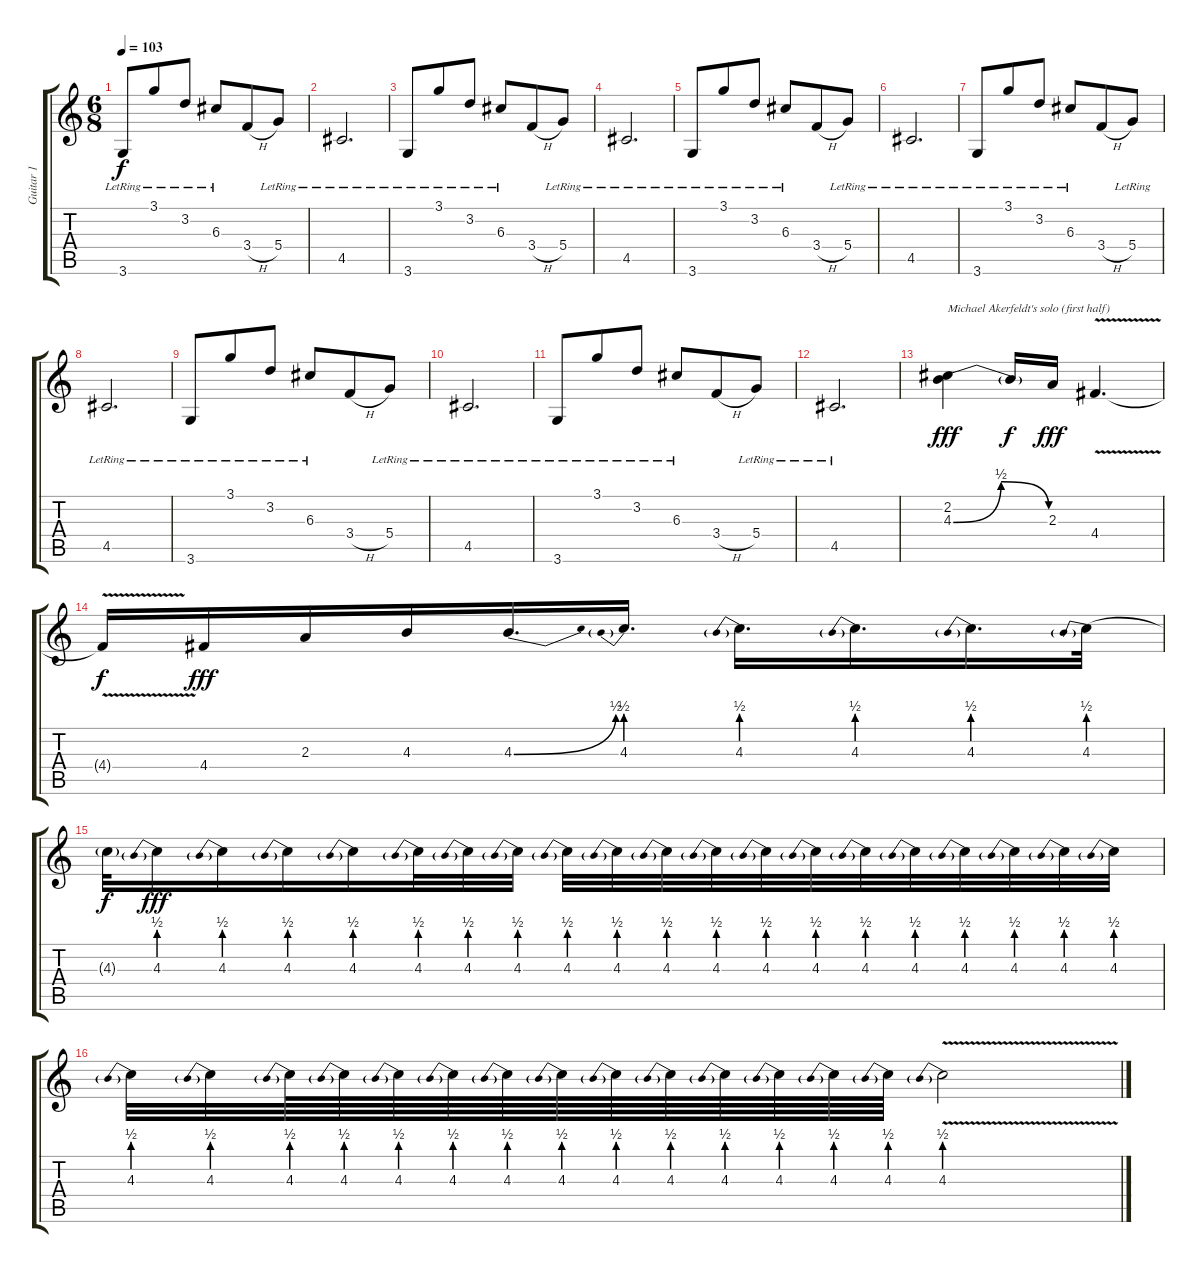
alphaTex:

\track ("Guitar 1" "Guitar 1") {instrument distortionguitar}
\staff {score tabs}
\tuning (E4 B3 G3 D3 A2 E2) {hide}
\ts (6 8)
\tempo 103
\clef g2
\ks c
3.6{lr}.8{dy f volume 13 balance 8 instrument electricguitarjazz} 3.1{lr}.8 3.2{lr}.8 6.3{lr}.8 3.4{h}.8 5.4{lr}.8 |
4.5{lr}.2{d} |
3.6{lr}.8{volume 13 instrument electricguitarjazz} 3.1{lr}.8 3.2{lr}.8 6.3{lr}.8 3.4{h}.8 5.4{lr}.8 |
4.5{lr}.2{d} |
3.6{lr}.8{volume 13 instrument electricguitarjazz} 3.1{lr}.8 3.2{lr}.8 6.3{lr}.8 3.4{h}.8 5.4{lr}.8 |
4.5{lr}.2{d} |
3.6{lr}.8{volume 13 instrument electricguitarjazz} 3.1{lr}.8 3.2{lr}.8 6.3{lr}.8 3.4{h}.8 5.4{lr}.8 |
4.5{lr}.2{d} |
3.6{lr}.8{volume 13 instrument electricguitarjazz} 3.1{lr}.8 3.2{lr}.8 6.3{lr}.8 3.4{h}.8 5.4{lr}.8 |
4.5{lr}.2{d} |
3.6{lr}.8{volume 13 instrument electricguitarjazz} 3.1{lr}.8 3.2{lr}.8 6.3{lr}.8 3.4{h}.8 5.4{lr}.8 |
4.5{lr}.2{d} |
(2.2 4.3{be (bendrelease 0 0 16 2 45 2 60 0)}).4{txt "Michael Akerfeldt's solo (first half)" dy fff volume 16 balance 8 instrument overdrivenguitar} 4.3{t}.16{dy f} 2.3.16{dy fff} 4.4{v}.4{d} |
4.4{t}.16{dy f} 4.4.16{dy fff} 2.3.16 4.3.16 4.3{be (bend 0 0 60 2)}.16{d} 4.3{be (prebend 0 2 60 2)}.16{d} 4.3{be (prebend 0 2 60 2)}.16{d} 4.3{be (prebend 0 2 60 2)}.16{d} 4.3{be (prebend 0 2 60 2)}.16{d} 4.3{be (prebend 0 2 60 2)}.32 |
4.3{t}.32{dy f} 4.3{be (prebend 0 2 60 2)}.16{dy fff} 4.3{be (prebend 0 2 60 2)}.16 4.3{be (prebend 0 2 60 2)}.16 4.3{be (prebend 0 2 60 2)}.16 4.3{be (prebend 0 2 60 2)}.32 4.3{be (prebend 0 2 60 2)}.32 4.3{be (prebend 0 2 60 2)}.32 4.3{be (prebend 0 2 60 2)}.32 4.3{be (prebend 0 2 60 2)}.32 4.3{be (prebend 0 2 60 2)}.32 4.3{be (prebend 0 2 60 2)}.32 4.3{be (prebend 0 2 60 2)}.32 4.3{be (prebend 0 2 60 2)}.32 4.3{be (prebend 0 2 60 2)}.32 4.3{be (prebend 0 2 60 2)}.32 4.3{be (prebend 0 2 60 2)}.32 4.3{be (prebend 0 2 60 2)}.32 4.3{be (prebend 0 2 60 2)}.32 4.3{be (prebend 0 2 60 2)}.32 |
4.3{be (prebend 0 2 60 2)}.32 4.3{be (prebend 0 2 60 2)}.32 4.3{be (prebend 0 2 60 2)}.64 4.3{be (prebend 0 2 60 2)}.64 4.3{be (prebend 0 2 60 2)}.64 4.3{be (prebend 0 2 60 2)}.64 4.3{be (prebend 0 2 60 2)}.64 4.3{be (prebend 0 2 60 2)}.64 4.3{be (prebend 0 2 60 2)}.64 4.3{be (prebend 0 2 60 2)}.64 4.3{be (prebend 0 2 60 2)}.64 4.3{be (prebend 0 2 60 2)}.64 4.3{be (prebend 0 2 60 2)}.64 4.3{be (prebend 0 2 60 2)}.64 4.3{be (prebend 0 2 60 2) v}.2
